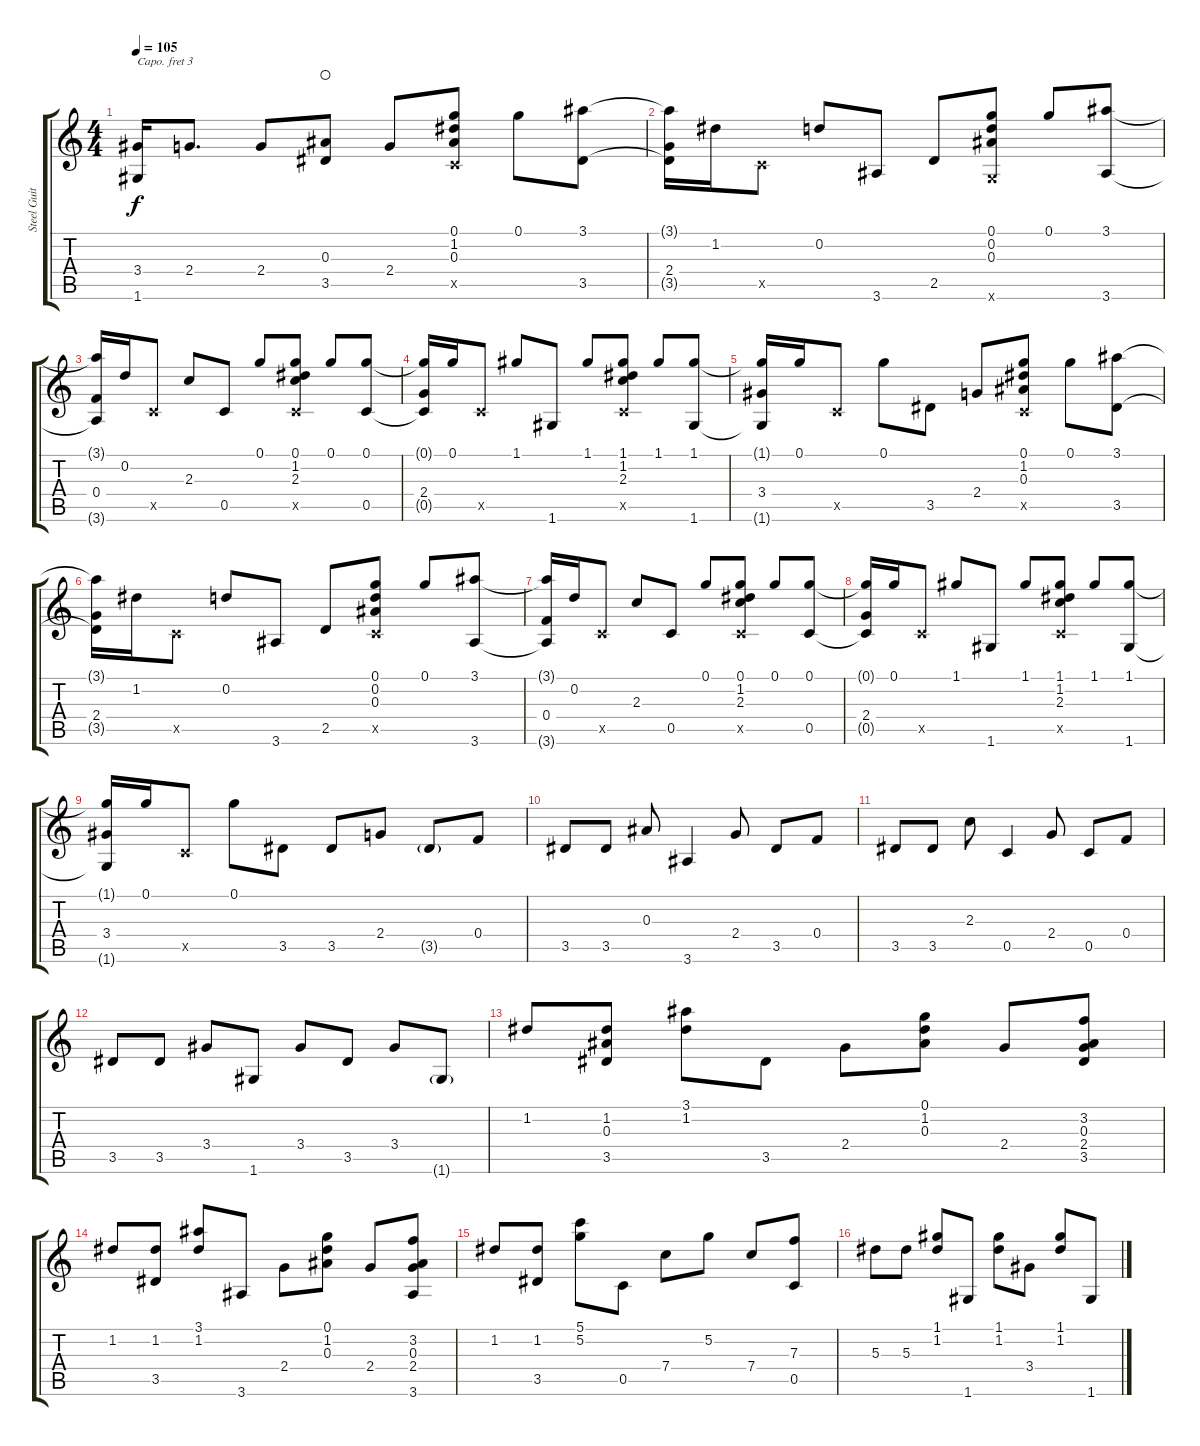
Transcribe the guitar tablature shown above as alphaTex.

\track ("Steel Guitar" "Steel Guit") {instrument acousticguitarsteel}
\staff {score tabs}
\capo 3
\tuning (E4 B3 G3 D3 A2 E2) {hide}
\ts (4 4)
\tempo 105
\clef g2
\ks c
(3.4{t} 1.6{t}).16{dy f} 2.4.8{d} 2.4.8 (0.3 3.5).8{waho} 2.4.8 (0.1 1.2 0.3 0.5{x}).8 0.1.8 (3.1 3.5).8 |
(3.1{t} 2.4 3.5{t}).16 1.2.16 0.5{x}.8 0.2.8 3.6.8 2.5.8 (0.1 0.2 0.3 0.6{x}).8 0.1.8 (3.1 3.6).8 |
(3.1{t} 0.4 3.6{t}).16 0.2.16 0.5{x}.8 2.3.8 0.5.8 0.1.8 (0.1 1.2 2.3 0.5{x}).8 0.1.8 (0.1 0.5).8 |
(0.1{t} 2.4 0.5{t}).16 0.1.16 0.5{x}.8 1.1.8 1.6.8 1.1.8 (1.1 1.2 2.3 0.5{x}).8 1.1.8 (1.1 1.6).8 |
(1.1{t} 3.4 1.6{t}).16 0.1.16 0.5{x}.8 0.1.8 3.5.8 2.4.8 (0.1 1.2 0.3 0.5{x}).8 0.1.8 (3.1 3.5).8 |
(3.1{t} 2.4 3.5{t}).16 1.2.16 0.5{x}.8 0.2.8 3.6.8 2.5.8 (0.1 0.2 0.3 0.5{x}).8 0.1.8 (3.1 3.6).8 |
(3.1{t} 0.4 3.6{t}).16 0.2.16 0.5{x}.8 2.3.8 0.5.8 0.1.8 (0.1 1.2 2.3 0.5{x}).8 0.1.8 (0.1 0.5).8 |
(0.1{t} 2.4 0.5{t}).16 0.1.16 0.5{x}.8 1.1.8 1.6.8 1.1.8 (1.1 1.2 2.3 0.5{x}).8 1.1.8 (1.1 1.6).8 |
(1.1{t} 3.4 1.6{t}).16 0.1.16 0.5{x}.8 0.1.8 3.5.8 3.5.8 2.4.8 3.5{g}.8 0.4.8 |
3.5.8 3.5.8 0.3.8 3.6.4 2.4.8 3.5.8 0.4.8 |
3.5.8 3.5.8 2.3.8 0.5.4 2.4.8 0.5.8 0.4.8 |
3.5.8 3.5.8 3.4.8 1.6.8 3.4.8 3.5.8 3.4.8 1.6{g}.8 |
1.2.8 (1.2 0.3 3.5).8 (3.1 1.2).8 3.5.8 2.4.8 (0.1 1.2 0.3).8 2.4.8 (3.2 0.3 2.4 3.5).8 |
1.2.8 (1.2 3.5).8 (3.1 1.2).8 3.6.8 2.4.8 (0.1 1.2 0.3).8 2.4.8 (3.2 0.3 2.4 3.6).8 |
1.2.8 (1.2 3.5).8 (5.1 5.2).8 0.5.8 7.4.8 5.2.8 7.4.8 (7.3 0.5).8 |
5.3.8 5.3.8 (1.1 1.2).8 1.6.8 (1.1 1.2).8 3.4.8 (1.1 1.2).8 1.6.8
